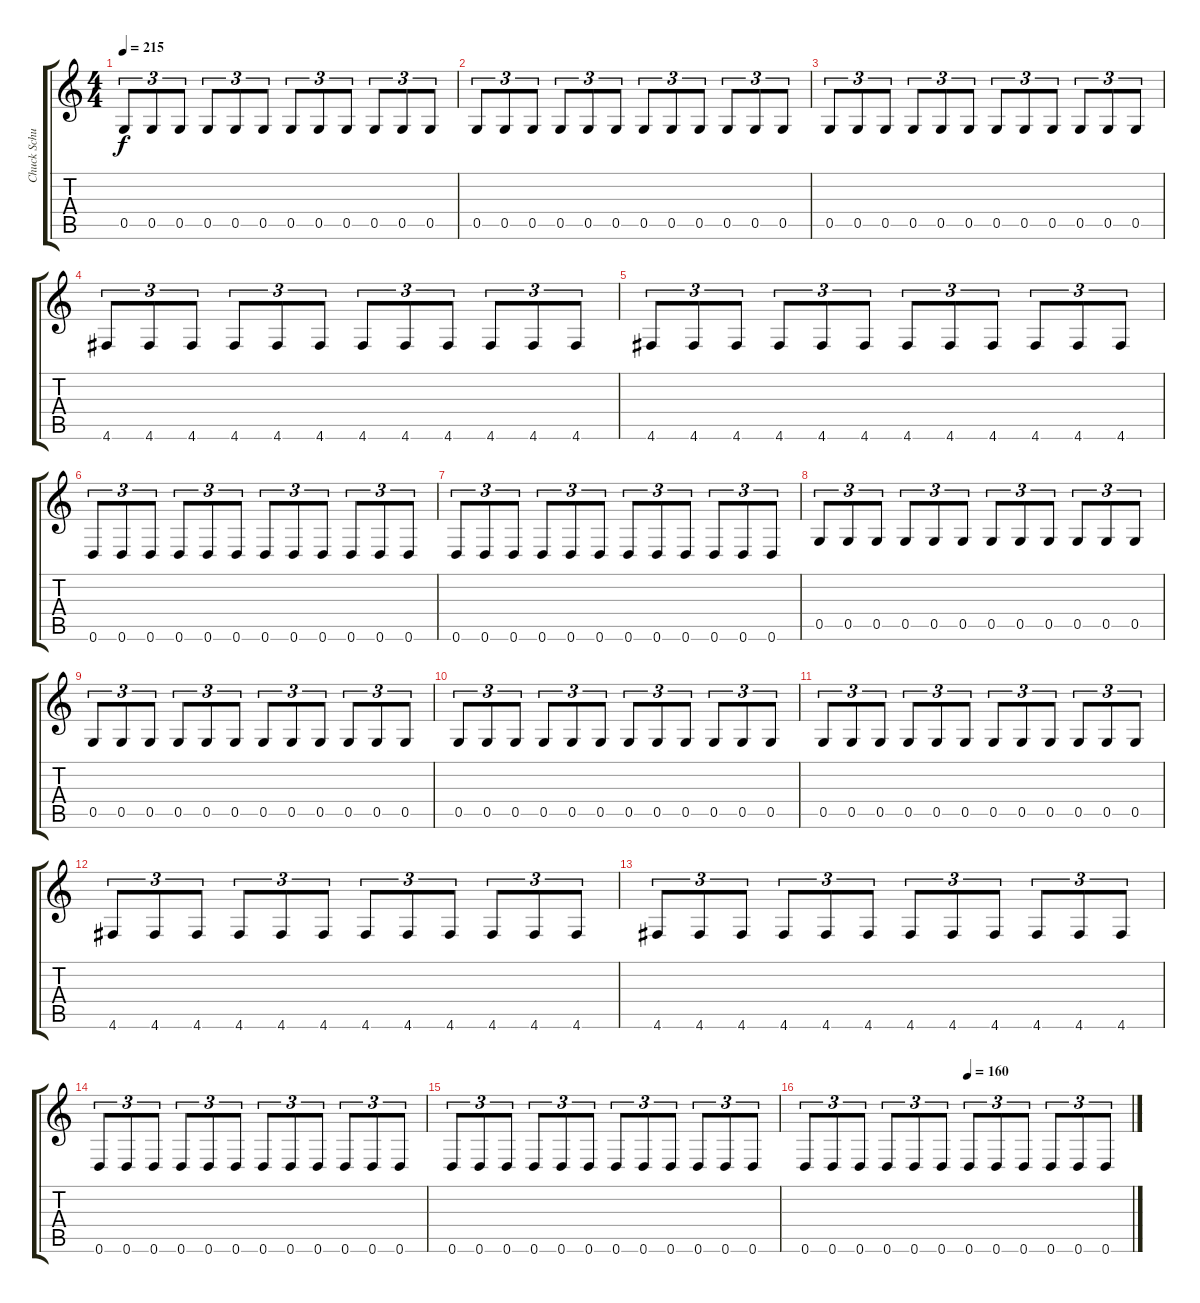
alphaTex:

\track ("Chuck Schuldiner" "Chuck Schu") {instrument distortionguitar}
\staff {score tabs}
\tuning (D4 A3 F3 C3 G2 D2) {hide}
\ts (4 4)
\tempo 215
\clef g2
\ks c
0.5.8{tu (3 2) dy f} 0.5.8{tu (3 2)} 0.5.8{tu (3 2)} 0.5.8{tu (3 2)} 0.5.8{tu (3 2)} 0.5.8{tu (3 2)} 0.5.8{tu (3 2)} 0.5.8{tu (3 2)} 0.5.8{tu (3 2)} 0.5.8{tu (3 2)} 0.5.8{tu (3 2)} 0.5.8{tu (3 2)} |
0.5.8{tu (3 2)} 0.5.8{tu (3 2)} 0.5.8{tu (3 2)} 0.5.8{tu (3 2)} 0.5.8{tu (3 2)} 0.5.8{tu (3 2)} 0.5.8{tu (3 2)} 0.5.8{tu (3 2)} 0.5.8{tu (3 2)} 0.5.8{tu (3 2)} 0.5.8{tu (3 2)} 0.5.8{tu (3 2)} |
0.5.8{tu (3 2)} 0.5.8{tu (3 2)} 0.5.8{tu (3 2)} 0.5.8{tu (3 2)} 0.5.8{tu (3 2)} 0.5.8{tu (3 2)} 0.5.8{tu (3 2)} 0.5.8{tu (3 2)} 0.5.8{tu (3 2)} 0.5.8{tu (3 2)} 0.5.8{tu (3 2)} 0.5.8{tu (3 2)} |
4.6.8{tu (3 2)} 4.6.8{tu (3 2)} 4.6.8{tu (3 2)} 4.6.8{tu (3 2)} 4.6.8{tu (3 2)} 4.6.8{tu (3 2)} 4.6.8{tu (3 2)} 4.6.8{tu (3 2)} 4.6.8{tu (3 2)} 4.6.8{tu (3 2)} 4.6.8{tu (3 2)} 4.6.8{tu (3 2)} |
4.6.8{tu (3 2)} 4.6.8{tu (3 2)} 4.6.8{tu (3 2)} 4.6.8{tu (3 2)} 4.6.8{tu (3 2)} 4.6.8{tu (3 2)} 4.6.8{tu (3 2)} 4.6.8{tu (3 2)} 4.6.8{tu (3 2)} 4.6.8{tu (3 2)} 4.6.8{tu (3 2)} 4.6.8{tu (3 2)} |
0.6.8{tu (3 2)} 0.6.8{tu (3 2)} 0.6.8{tu (3 2)} 0.6.8{tu (3 2)} 0.6.8{tu (3 2)} 0.6.8{tu (3 2)} 0.6.8{tu (3 2)} 0.6.8{tu (3 2)} 0.6.8{tu (3 2)} 0.6.8{tu (3 2)} 0.6.8{tu (3 2)} 0.6.8{tu (3 2)} |
0.6.8{tu (3 2)} 0.6.8{tu (3 2)} 0.6.8{tu (3 2)} 0.6.8{tu (3 2)} 0.6.8{tu (3 2)} 0.6.8{tu (3 2)} 0.6.8{tu (3 2)} 0.6.8{tu (3 2)} 0.6.8{tu (3 2)} 0.6.8{tu (3 2)} 0.6.8{tu (3 2)} 0.6.8{tu (3 2)} |
0.5.8{tu (3 2)} 0.5.8{tu (3 2)} 0.5.8{tu (3 2)} 0.5.8{tu (3 2)} 0.5.8{tu (3 2)} 0.5.8{tu (3 2)} 0.5.8{tu (3 2)} 0.5.8{tu (3 2)} 0.5.8{tu (3 2)} 0.5.8{tu (3 2)} 0.5.8{tu (3 2)} 0.5.8{tu (3 2)} |
0.5.8{tu (3 2)} 0.5.8{tu (3 2)} 0.5.8{tu (3 2)} 0.5.8{tu (3 2)} 0.5.8{tu (3 2)} 0.5.8{tu (3 2)} 0.5.8{tu (3 2)} 0.5.8{tu (3 2)} 0.5.8{tu (3 2)} 0.5.8{tu (3 2)} 0.5.8{tu (3 2)} 0.5.8{tu (3 2)} |
0.5.8{tu (3 2)} 0.5.8{tu (3 2)} 0.5.8{tu (3 2)} 0.5.8{tu (3 2)} 0.5.8{tu (3 2)} 0.5.8{tu (3 2)} 0.5.8{tu (3 2)} 0.5.8{tu (3 2)} 0.5.8{tu (3 2)} 0.5.8{tu (3 2)} 0.5.8{tu (3 2)} 0.5.8{tu (3 2)} |
0.5.8{tu (3 2)} 0.5.8{tu (3 2)} 0.5.8{tu (3 2)} 0.5.8{tu (3 2)} 0.5.8{tu (3 2)} 0.5.8{tu (3 2)} 0.5.8{tu (3 2)} 0.5.8{tu (3 2)} 0.5.8{tu (3 2)} 0.5.8{tu (3 2)} 0.5.8{tu (3 2)} 0.5.8{tu (3 2)} |
4.6.8{tu (3 2)} 4.6.8{tu (3 2)} 4.6.8{tu (3 2)} 4.6.8{tu (3 2)} 4.6.8{tu (3 2)} 4.6.8{tu (3 2)} 4.6.8{tu (3 2)} 4.6.8{tu (3 2)} 4.6.8{tu (3 2)} 4.6.8{tu (3 2)} 4.6.8{tu (3 2)} 4.6.8{tu (3 2)} |
4.6.8{tu (3 2)} 4.6.8{tu (3 2)} 4.6.8{tu (3 2)} 4.6.8{tu (3 2)} 4.6.8{tu (3 2)} 4.6.8{tu (3 2)} 4.6.8{tu (3 2)} 4.6.8{tu (3 2)} 4.6.8{tu (3 2)} 4.6.8{tu (3 2)} 4.6.8{tu (3 2)} 4.6.8{tu (3 2)} |
0.6.8{tu (3 2)} 0.6.8{tu (3 2)} 0.6.8{tu (3 2)} 0.6.8{tu (3 2)} 0.6.8{tu (3 2)} 0.6.8{tu (3 2)} 0.6.8{tu (3 2)} 0.6.8{tu (3 2)} 0.6.8{tu (3 2)} 0.6.8{tu (3 2)} 0.6.8{tu (3 2)} 0.6.8{tu (3 2)} |
0.6.8{tu (3 2)} 0.6.8{tu (3 2)} 0.6.8{tu (3 2)} 0.6.8{tu (3 2)} 0.6.8{tu (3 2)} 0.6.8{tu (3 2)} 0.6.8{tu (3 2)} 0.6.8{tu (3 2)} 0.6.8{tu (3 2)} 0.6.8{tu (3 2)} 0.6.8{tu (3 2)} 0.6.8{tu (3 2)} |
\tempo (160 0.5)
0.6.8{tu (3 2)} 0.6.8{tu (3 2)} 0.6.8{tu (3 2)} 0.6.8{tu (3 2)} 0.6.8{tu (3 2)} 0.6.8{tu (3 2)} 0.6.8{tu (3 2)} 0.6.8{tu (3 2)} 0.6.8{tu (3 2)} 0.6.8{tu (3 2)} 0.6.8{tu (3 2)} 0.6.8{tu (3 2)}
